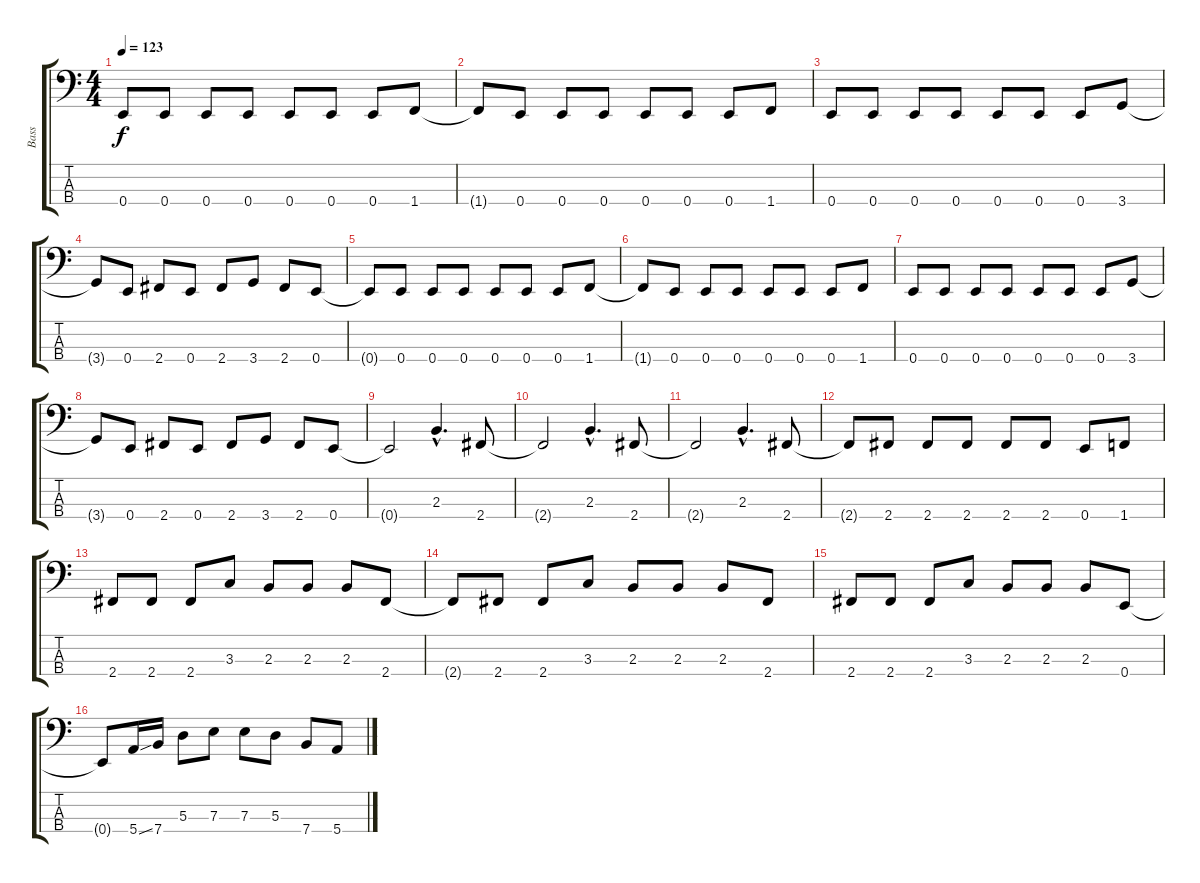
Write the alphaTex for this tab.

\track ("Bass" "Bass") {instrument electricbassfinger}
\staff {score tabs}
\tuning (G2 D2 A1 E1) {hide}
\ts (4 4)
\tempo 123
\clef f4
\ks c
0.4{t}.8{dy f} 0.4.8 0.4.8 0.4.8 0.4.8 0.4.8 0.4.8 1.4.8 |
1.4{t}.8 0.4.8 0.4.8 0.4.8 0.4.8 0.4.8 0.4.8 1.4.8 |
0.4.8 0.4.8 0.4.8 0.4.8 0.4.8 0.4.8 0.4.8 3.4.8 |
3.4{t}.8 0.4.8 2.4.8 0.4.8 2.4.8 3.4.8 2.4.8 0.4.8 |
0.4{t}.8 0.4.8 0.4.8 0.4.8 0.4.8 0.4.8 0.4.8 1.4.8 |
1.4{t}.8 0.4.8 0.4.8 0.4.8 0.4.8 0.4.8 0.4.8 1.4.8 |
0.4.8 0.4.8 0.4.8 0.4.8 0.4.8 0.4.8 0.4.8 3.4.8 |
3.4{t}.8 0.4.8 2.4.8 0.4.8 2.4.8 3.4.8 2.4.8 0.4.8 |
0.4{t}.2 2.3{hac}.4{d} 2.4.8 |
2.4{t}.2 2.3{hac}.4{d} 2.4.8 |
2.4{t}.2 2.3{hac}.4{d} 2.4.8 |
2.4{t}.8 2.4.8 2.4.8 2.4.8 2.4.8 2.4.8 0.4.8 1.4.8 |
2.4.8 2.4.8 2.4.8 3.3.8 2.3.8 2.3.8 2.3.8 2.4.8 |
2.4{t}.8 2.4.8 2.4.8 3.3.8 2.3.8 2.3.8 2.3.8 2.4.8 |
2.4.8 2.4.8 2.4.8 3.3.8 2.3.8 2.3.8 2.3.8 0.4.8 |
0.4{t}.8 5.4{ss}.16 7.4.16 5.3.8 7.3.8 7.3.8 5.3.8 7.4.8 5.4.8
